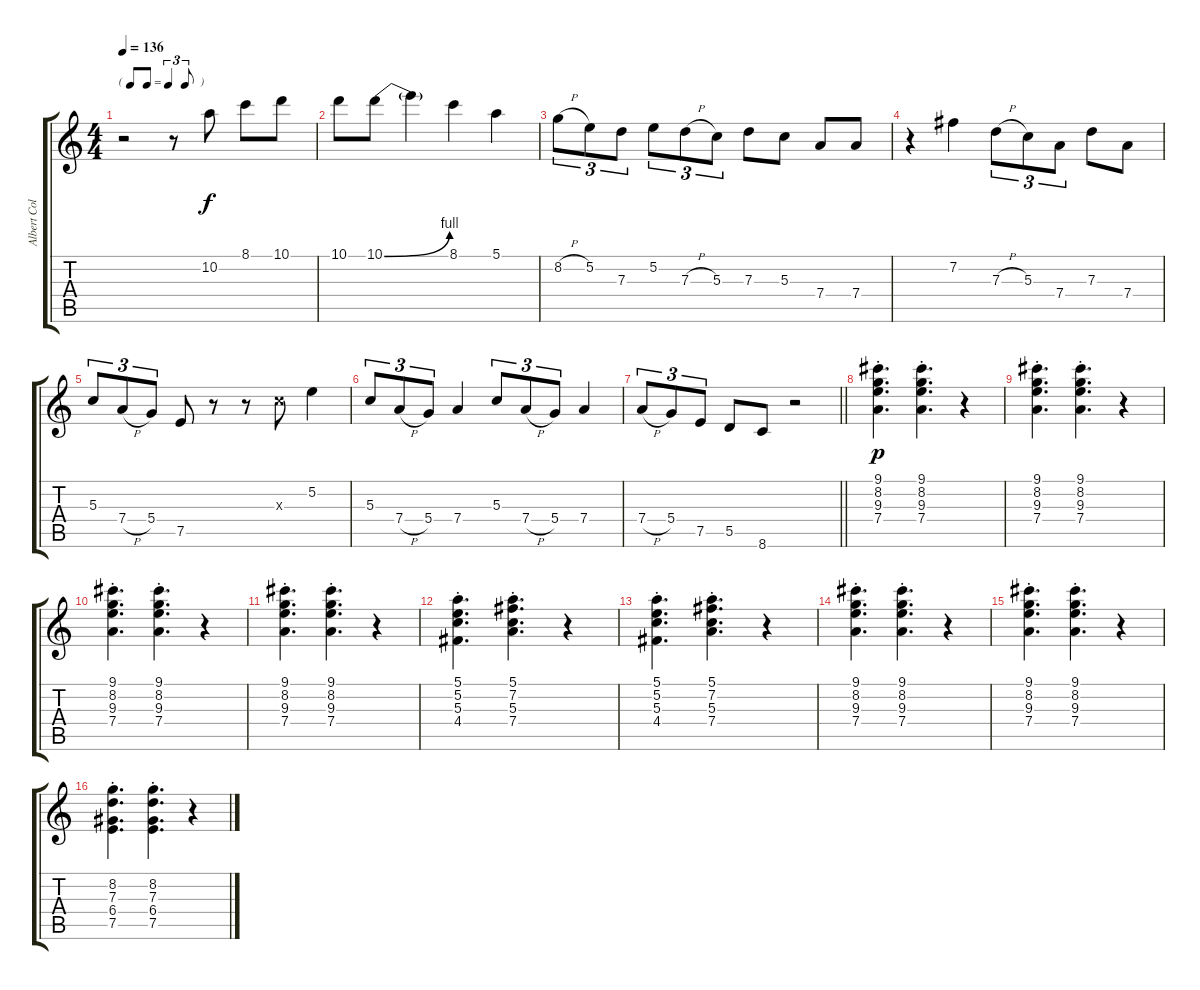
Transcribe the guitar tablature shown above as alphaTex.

\track ("Albert Collins" "Albert Col") {instrument overdrivenguitar}
\staff {score tabs}
\tuning (E4 B3 G3 D3 A2 E2) {hide}
\ts (4 4)
\tf triplet8th
\tempo 136
\clef g2
\ks c
r.2{dy f} r.8 10.2.8 8.1.8 10.1.8 |
10.1.8 10.1{be (bend 0 0 60 4)}.8 10.1{t}.4 8.1.4 5.1.4 |
8.2{h}.8{tu (3 2)} 5.2.8{tu (3 2)} 7.3.8{tu (3 2)} 5.2.8{tu (3 2)} 7.3{h}.8{tu (3 2)} 5.3.8{tu (3 2)} 7.3.8 5.3.8 7.4.8 7.4.8 |
r.4 7.2.4 7.3{h}.8{tu (3 2)} 5.3.8{tu (3 2)} 7.4.8{tu (3 2)} 7.3.8 7.4.8 |
5.3.8{tu (3 2)} 7.4{h}.8{tu (3 2)} 5.4.8{tu (3 2)} 7.5.8 r.8 r.8 5.3{x}.8 5.2.4 |
5.3.8{tu (3 2)} 7.4{h}.8{tu (3 2)} 5.4.8{tu (3 2)} 7.4.4 5.3.8{tu (3 2)} 7.4{h}.8{tu (3 2)} 5.4.8{tu (3 2)} 7.4.4 |
\barLineRight lightlight
7.4{h}.8{tu (3 2)} 5.4.8{tu (3 2)} 7.5.8{tu (3 2)} 5.5.8 8.6.8 r.2 |
(9.1{st} 8.2{st} 9.3{st} 7.4{st}).4{d dy p} (9.1{st} 8.2{st} 9.3{st} 7.4{st}).4{d} r.4 |
(9.1{st} 8.2{st} 9.3{st} 7.4{st}).4{d} (9.1{st} 8.2{st} 9.3{st} 7.4{st}).4{d} r.4 |
(9.1{st} 8.2{st} 9.3{st} 7.4{st}).4{d} (9.1{st} 8.2{st} 9.3{st} 7.4{st}).4{d} r.4 |
(9.1{st} 8.2{st} 9.3{st} 7.4{st}).4{d} (9.1{st} 8.2{st} 9.3{st} 7.4{st}).4{d} r.4 |
(5.1{st} 5.2{st} 5.3{st} 4.4{st}).4{d} (5.1{st} 7.2{st} 5.3{st} 7.4{st}).4{d} r.4 |
(5.1{st} 5.2{st} 5.3{st} 4.4{st}).4{d} (5.1{st} 7.2{st} 5.3{st} 7.4{st}).4{d} r.4 |
(9.1{st} 8.2{st} 9.3{st} 7.4{st}).4{d} (9.1{st} 8.2{st} 9.3{st} 7.4{st}).4{d} r.4 |
(9.1{st} 8.2{st} 9.3{st} 7.4{st}).4{d} (9.1{st} 8.2{st} 9.3{st} 7.4{st}).4{d} r.4 |
(8.2{st} 7.3{st} 6.4{st} 7.5{st}).4{d} (8.2{st} 7.3{st} 6.4{st} 7.5{st}).4{d} r.4
